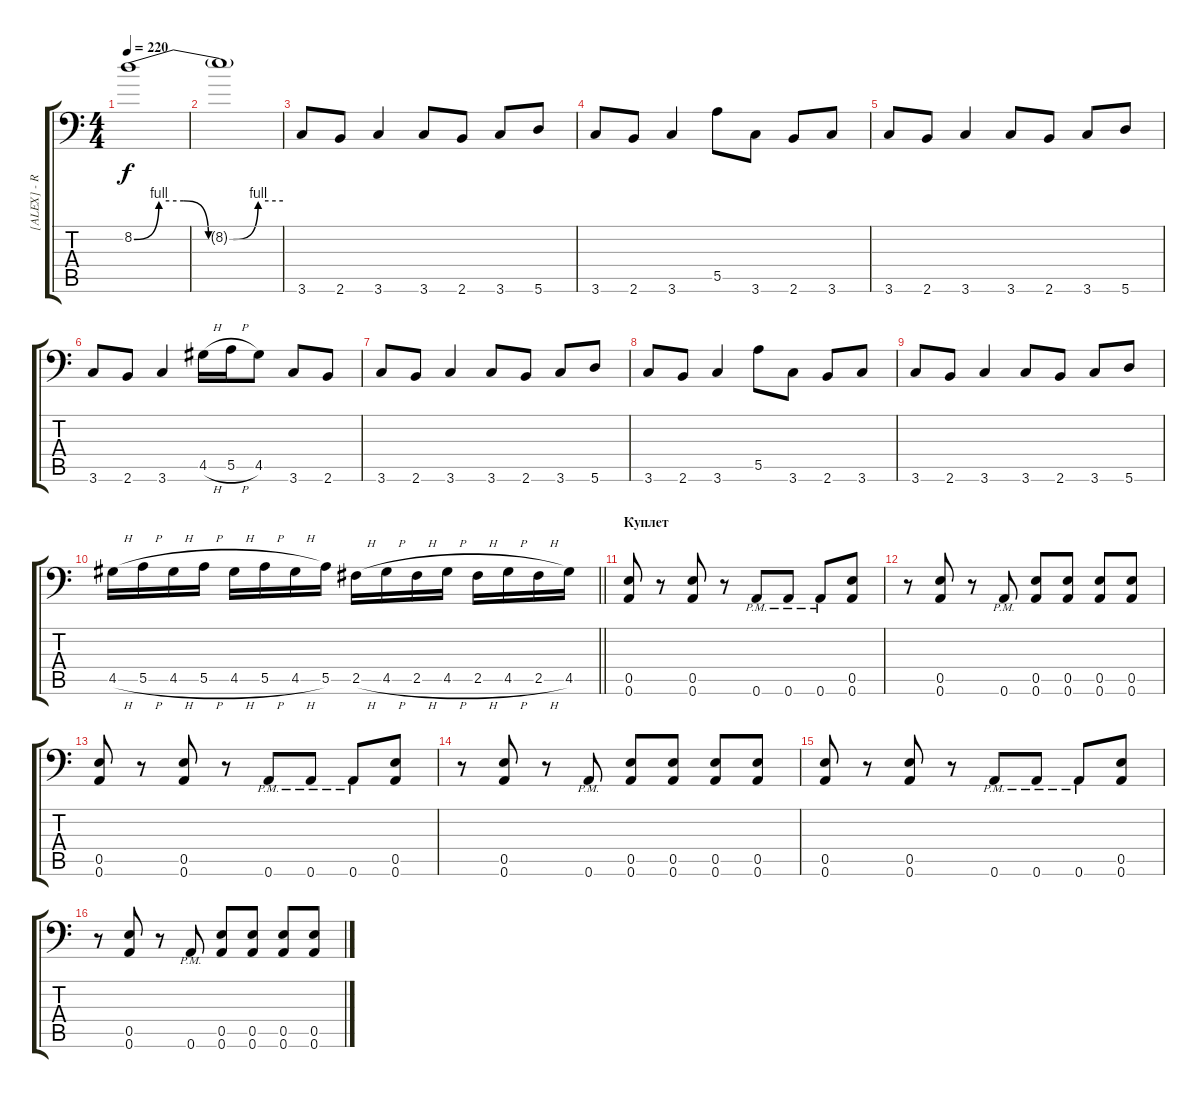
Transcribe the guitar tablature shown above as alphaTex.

\track ("[ALEX] - Rhythm" "[ALEX] - R") {instrument distortionguitar}
\staff {score tabs}
\tuning (B3 Gb3 D3 A2 E2 A1) {hide}
\ts (4 4)
\tempo 220
\clef f4
\ks c
8.2{be (custom 0 0 10 4 20 4 30 0 40 0 50 4 60 4)}.1{dy f} |
8.2{t}.1 |
3.6.8 2.6.8 3.6.4 3.6.8 2.6.8 3.6.8 5.6.8 |
3.6.8 2.6.8 3.6.4 5.5.8 3.6.8 2.6.8 3.6.8 |
3.6.8 2.6.8 3.6.4 3.6.8 2.6.8 3.6.8 5.6.8 |
3.6.8 2.6.8 3.6.4 4.5{h}.16 5.5{h}.16 4.5.8 3.6.8 2.6.8 |
3.6.8 2.6.8 3.6.4 3.6.8 2.6.8 3.6.8 5.6.8 |
3.6.8 2.6.8 3.6.4 5.5.8 3.6.8 2.6.8 3.6.8 |
3.6.8 2.6.8 3.6.4 3.6.8 2.6.8 3.6.8 5.6.8 |
\barLineRight lightlight
4.5{h}.16 5.5{h}.16 4.5{h}.16 5.5{h}.16 4.5{h}.16 5.5{h}.16 4.5{h}.16 5.5.16 2.5{h}.16 4.5{h}.16 2.5{h}.16 4.5{h}.16 2.5{h}.16 4.5{h}.16 2.5{h}.16 4.5.16 |
\section ("" "Куплет")
(0.5 0.6).8 r.8 (0.5 0.6).8 r.8 0.6{pm}.8 0.6{pm}.8 0.6{pm}.8 (0.5 0.6).8 |
r.8 (0.5 0.6).8 r.8 0.6{pm}.8 (0.5 0.6).8 (0.5 0.6).8 (0.5 0.6).8 (0.5 0.6).8 |
(0.5 0.6).8 r.8 (0.5 0.6).8 r.8 0.6{pm}.8 0.6{pm}.8 0.6{pm}.8 (0.5 0.6).8 |
r.8 (0.5 0.6).8 r.8 0.6{pm}.8 (0.5 0.6).8 (0.5 0.6).8 (0.5 0.6).8 (0.5 0.6).8 |
(0.5 0.6).8 r.8 (0.5 0.6).8 r.8 0.6{pm}.8 0.6{pm}.8 0.6{pm}.8 (0.5 0.6).8 |
r.8 (0.5 0.6).8 r.8 0.6{pm}.8 (0.5 0.6).8 (0.5 0.6).8 (0.5 0.6).8 (0.5 0.6).8
